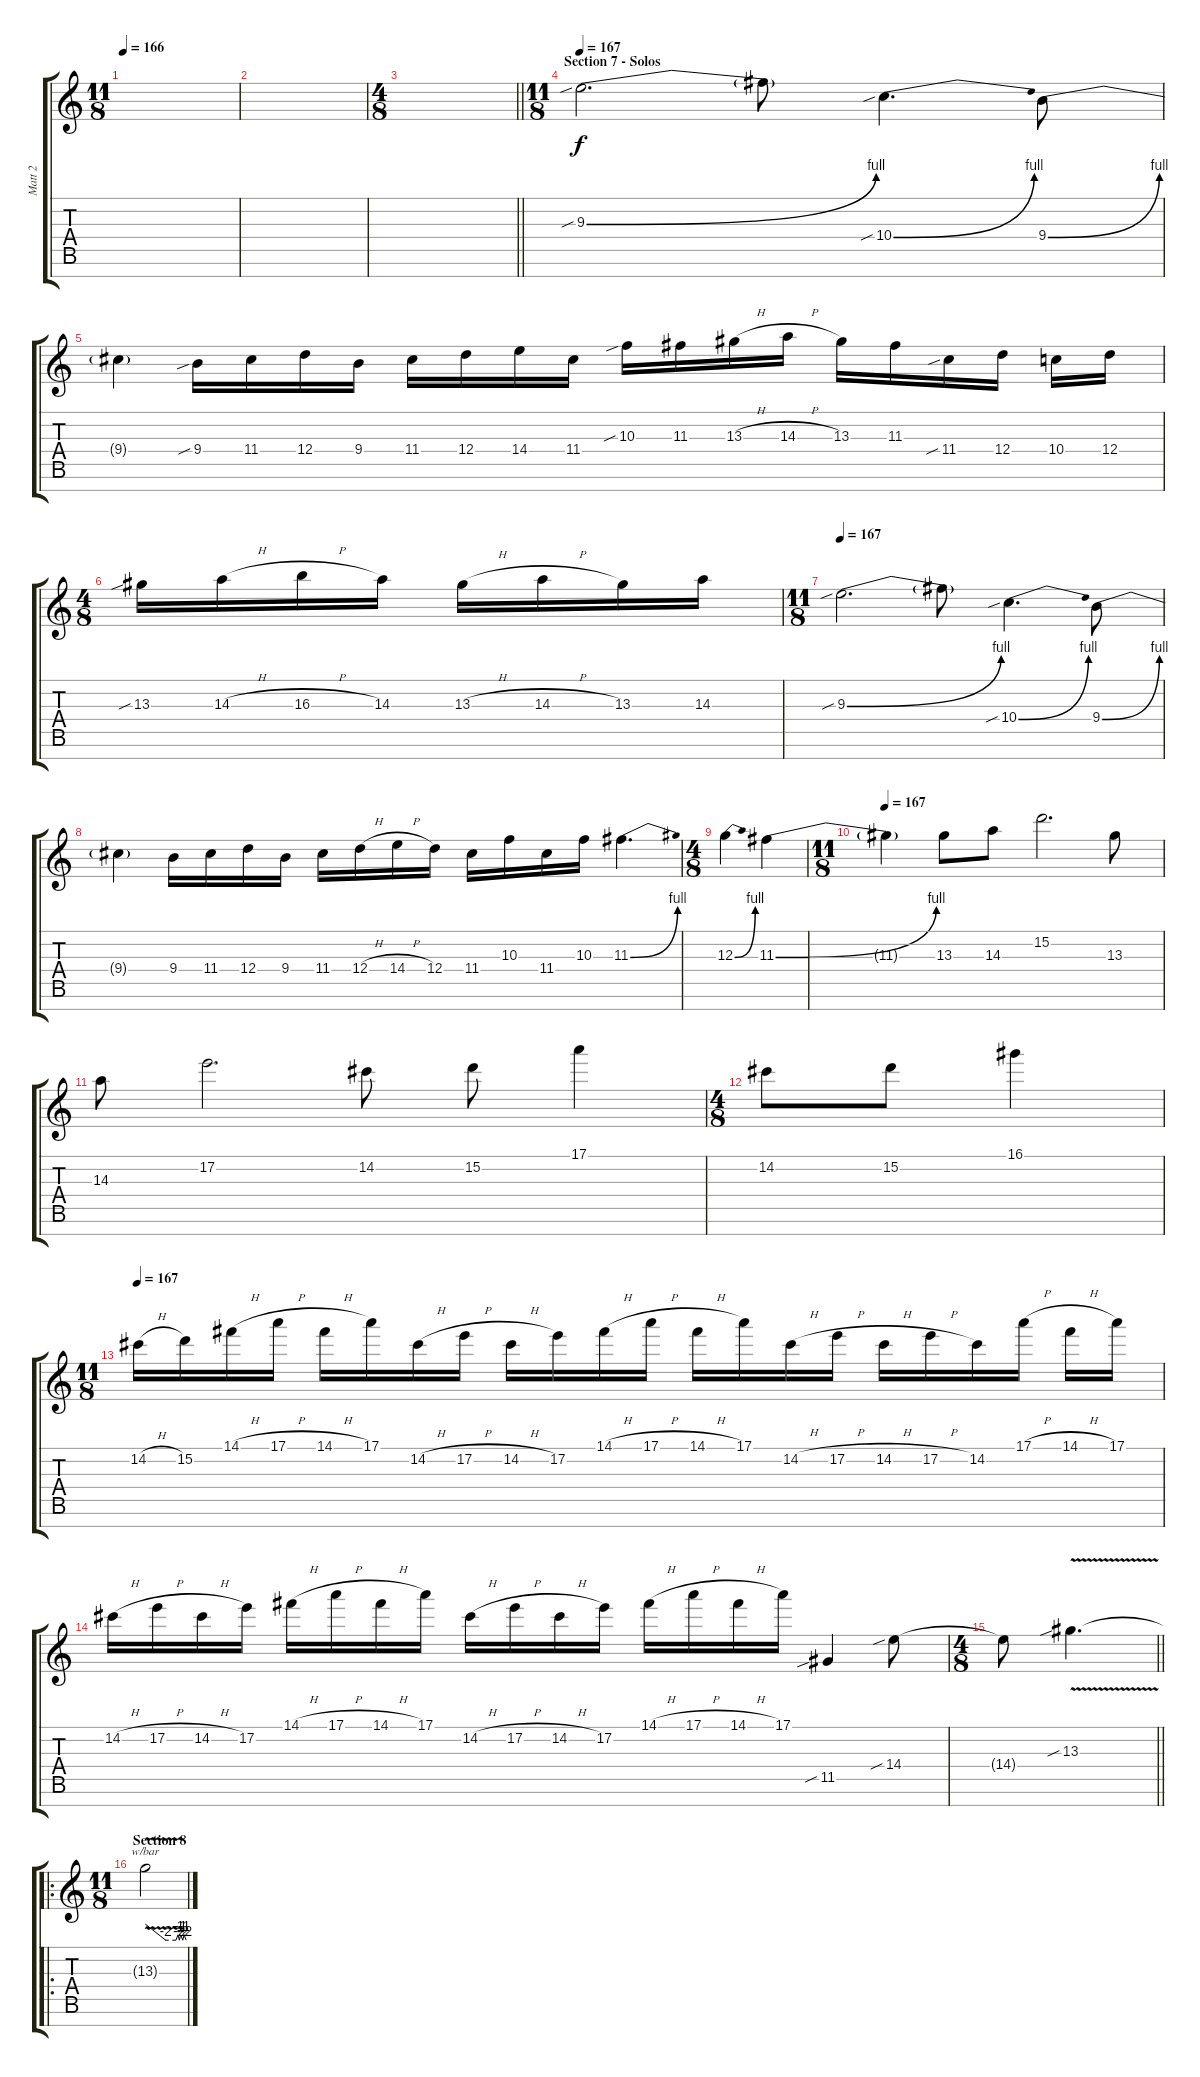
\track ("Matt 2" "Matt 2") {instrument distortionguitar}
\staff {score tabs}
\tuning (E4 B3 G3 D3 A2 E2 B1) {hide}
\ts (11 8)
\tempo 166
\clef g2
\ks c
|
|
\ts (4 8)
\barLineRight lightlight
|
\ts (11 8)
\section ("" "Section 7 - Solos")
\tempo 167
9.3{be (bend 0 0 60 4) sib}.2{d instrument overdrivenguitar} 9.3{t}.8 10.4{be (bend 0 0 60 4) sib}.4{d} 9.4{be (bend 0 0 60 4)}.8 |
9.4{t}.4 9.4{sib}.16 11.4.16 12.4.16 9.4.16 11.4.16 12.4.16 14.4.16 11.4.16 10.3{sib}.16 11.3.16 13.3{h}.16 14.3{h}.16 13.3.16 11.3.16 11.4{sib}.16 12.4.16 10.4.16 12.4.16 |
\ts (4 8)
13.3{sib}.16 14.3{h}.16 16.3{h}.16 14.3.16 13.3{h}.16 14.3{h}.16 13.3.16 14.3.16 |
\ts (11 8)
\tempo 167
9.3{be (bend 0 0 60 4) sib}.2{d} 9.3{t}.8 10.4{be (bend 0 0 60 4) sib}.4{d} 9.4{be (bend 0 0 60 4)}.8 |
9.4{t}.4 9.4.16 11.4.16 12.4.16 9.4.16 11.4.16 12.4{h}.16 14.4{h}.16 12.4.16 11.4.16 10.3.16 11.4.16 10.3.16 11.3{be (bend 0 0 60 4)}.4{d} |
\ts (4 8)
12.3{be (bend 0 0 60 4)}.4 11.3{be (bend 0 0 60 4)}.4 |
\ts (11 8)
\tempo 167
11.3{t}.4 13.3.8 14.3.8 15.2.2{d} 13.3.8 |
14.3.8 17.2.2{d} 14.2.8 15.2.8 17.1.4 |
\ts (4 8)
14.2.8 15.2.8 16.1.4 |
\ts (11 8)
\tempo 167
14.2{h}.16 15.2.16 14.1{h}.16 17.1{h}.16 14.1{h}.16 17.1.16 14.2{h}.16 17.2{h}.16 14.2{h}.16 17.2.16 14.1{h}.16 17.1{h}.16 14.1{h}.16 17.1.16 14.2{h}.16 17.2{h}.16 14.2{h}.16 17.2{h}.16 14.2.16 17.1{h}.16 14.1{h}.16 17.1.16 |
14.2{h}.16 17.2{h}.16 14.2{h}.16 17.2.16 14.1{h}.16 17.1{h}.16 14.1{h}.16 17.1.16 14.2{h}.16 17.2{h}.16 14.2{h}.16 17.2.16 14.1{h}.16 17.1{h}.16 14.1{h}.16 17.1.16 11.5{sib}.4 14.4{sib}.8 |
\ts (4 8)
\barLineRight lightlight
14.4{t}.8 13.3{v sib}.4{d} |
\ro
\ts (11 8)
\section ("" "Section 8")
13.3{t}.2{tbe (custom default 0 0 30 -8 45 -8 48 -4 50 -8 52 -4 55 -8 57 -4 60 -8)}
